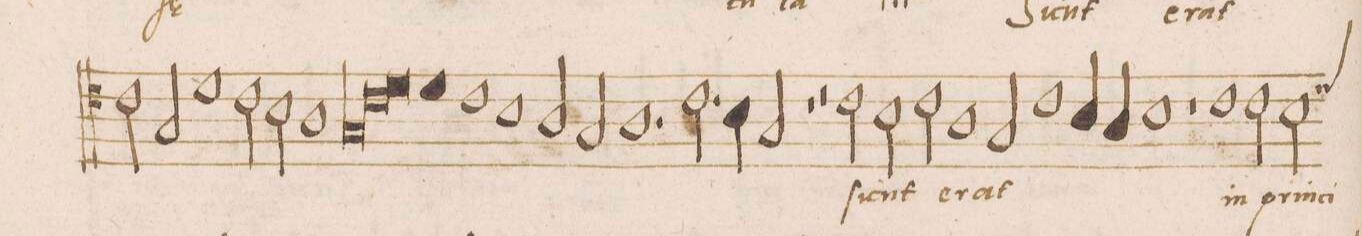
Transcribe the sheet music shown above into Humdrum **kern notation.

**kern	**text
*I"TENOR	*
*clefC4	*
*k[]	*
*met(C|)	*
*M2/1	*
2c\	.
2G/	.
=193	=193
1d	.
2c\	.
2B\	.
=194	=194
1A	.
1G	.
=195	=195
1c	.
1.d	.
*col	*
=196	=196
2d\	.
*Xcol	*
1c	.
=197	=197
1B	.
2A/	.
2G/	.
=198	=198
1.A	.
2.c\	.
=199	=199
4B\	.
2G/	.
1r	.
=200	=200
2r	.
2c\	ſi-
2B\	-cut
2c\	.
=201	=201
1A	e-
2G/	-rat
1c	.
=202	=202
4B/	.
4A/	.
1B	.
=203	=203
1r	.
1c	in
=204	=204
2c\	prin-
*custos:d	*
2B\	-ci-
*-	*-
